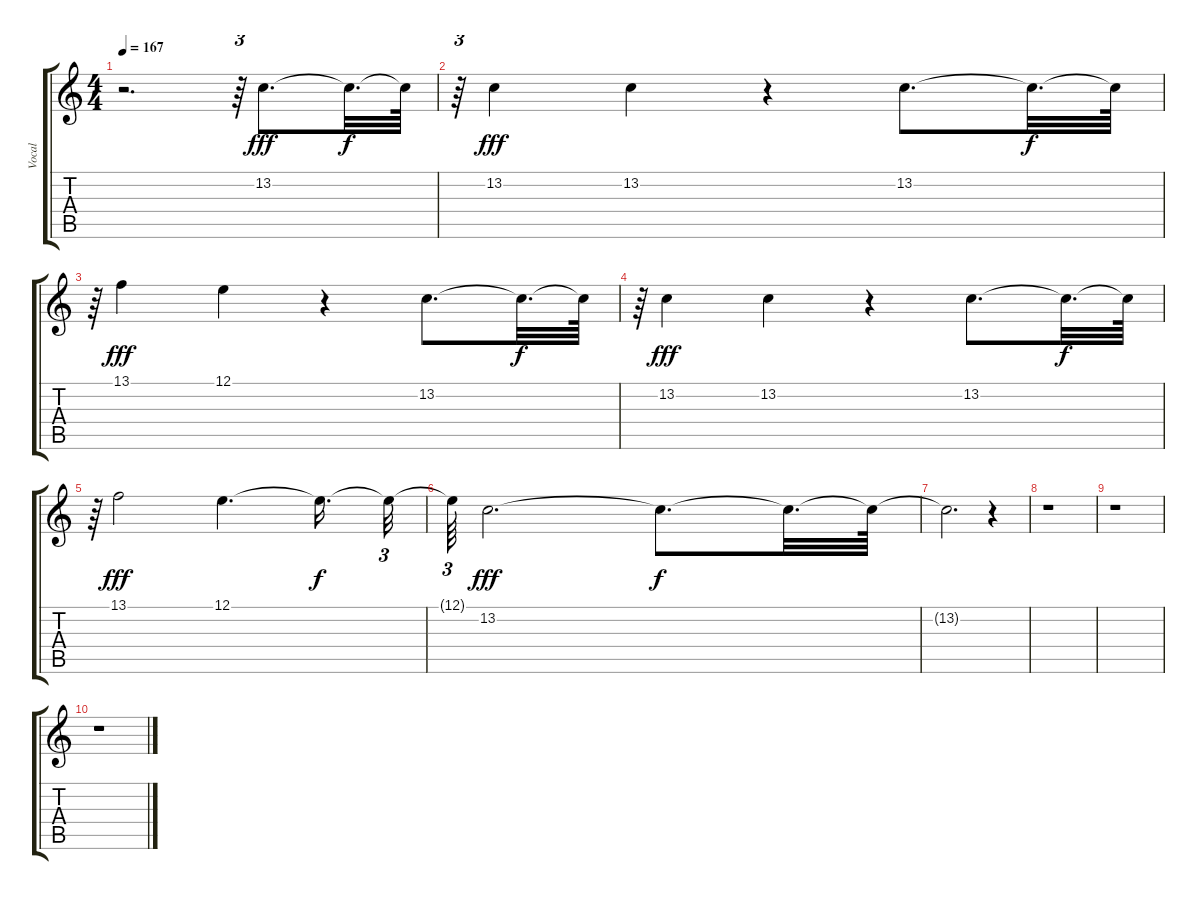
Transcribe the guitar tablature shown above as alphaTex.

\track ("Vocal" "Vocal") {instrument tenorsax}
\staff {score tabs}
\tuning (E4 B3 G3 D3 A2 E2) {hide}
\ts (4 4)
\tempo 167
\clef g2
\ks c
r.2{d dy fff} r.64{tu (3 2)} 13.2.8{d} 13.2{t}.32{d dy f} 13.2{t}.64 |
r.64{tu (3 2)} 13.2.4{dy fff} 13.2.4 r.4 13.2.8{d} 13.2{t}.32{d dy f} 13.2{t}.64 |
r.64{tu (3 2)} 13.1.4{dy fff} 12.1.4 r.4 13.2.8{d} 13.2{t}.32{d dy f} 13.2{t}.64 |
r.64{tu (3 2)} 13.2.4{dy fff} 13.2.4 r.4 13.2.8{d} 13.2{t}.32{d dy f} 13.2{t}.64 |
r.64{tu (3 2)} 13.1.2{dy fff} 12.1.4{d} 12.1{t}.16{d dy f} 12.1{t}.32{tu (3 2)} |
12.1{t}.64{tu (3 2)} 13.2.2{d dy fff} 13.2{t}.8{d dy f} 13.2{t}.32{d} 13.2{t}.64 |
13.2{t}.2{d} r.4 |
r.1 |
r.1 |
r.1
